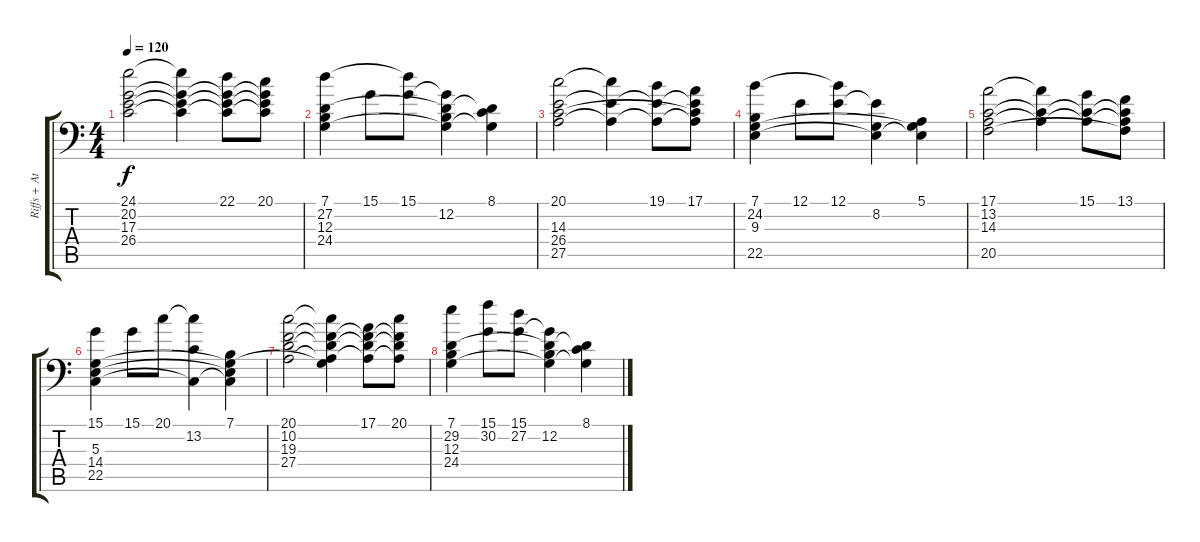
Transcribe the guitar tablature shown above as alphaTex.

\track ("Riffs + Atmosphere" "Riffs + At") {instrument synthstrings1}
\staff {score tabs}
\tuning (E3 B2 G2 D2 A1 E1) {hide}
\ts (4 4)
\tempo 120
\clef f4
\ks c
(24.1 20.2 17.3 26.4).2{dy f} (24.1{t} 20.2{t} 17.3{t} 26.4{t}).4 (22.1 20.2{t} 17.3{t} 26.4{t}).8 (20.1 20.2{t} 17.3{t} 26.4{t}).8 |
(7.1 27.2 12.3 24.4).4 15.1.8 (15.1 27.2{t}).8 (15.1{t} 12.2 12.3{t} 24.4{t}).4 (8.1 12.3{t} 24.4{t}).4 |
(20.1 14.3 26.4 27.5).2 (20.1{t} 14.3{t} 26.4{t}).4 (19.1 14.3{t} 26.4{t}).8 (17.1 14.3{t} 26.4{t} 27.5{t}).8 |
(7.1 24.2 9.3 22.5).4 12.1.8 (12.1 24.2{t}).8 (12.1{t} 8.2 9.3{t}).4 (5.1 9.3{t} 22.5{t}).4 |
(17.1 13.2 14.3 20.5).2 (17.1{t} 13.2{t} 14.3{t}).4 (15.1 13.2{t} 14.3{t}).8 (13.1 13.2{t} 14.3{t} 20.5{t}).8 |
(15.1 5.3 14.4 22.5).4 15.1.8 20.1.8 (20.1{t} 13.2 5.3{t}).4 (7.1 5.3{t} 14.4{t} 22.5{t}).4 |
(20.1 10.2 19.3 27.4).2 (20.1{t} 10.2{t} 19.3{t} 27.4{t} 22.5{t}).4 (17.1 10.2{t} 19.3{t} 27.4{t}).8 (20.1 10.2{t} 19.3{t} 27.4{t}).8 |
(7.1 29.2 12.3 24.4).4 (15.1 30.2).8 (15.1 27.2).8 (15.1{t} 12.2 12.3{t} 24.4{t}).4 (8.1 12.3{t} 24.4{t}).4
